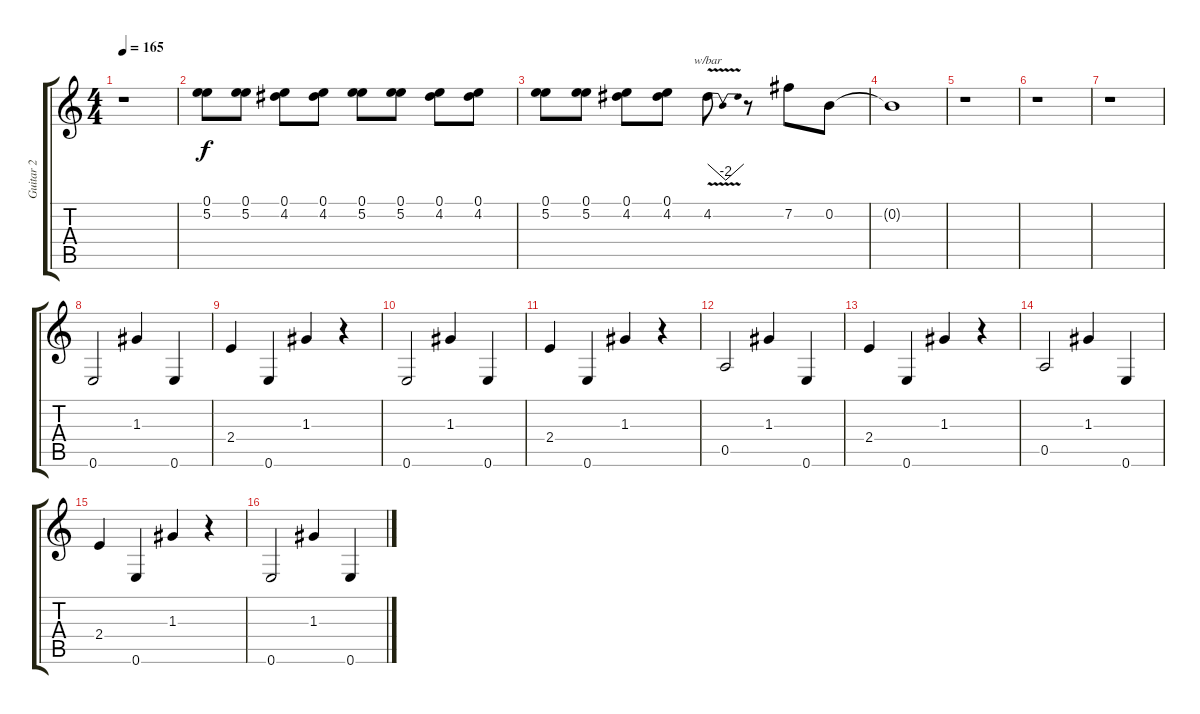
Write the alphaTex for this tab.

\track ("Guitar 2" "Guitar 2") {instrument distortionguitar}
\staff {score tabs}
\tuning (E4 B3 G3 D3 A2 E2) {hide}
\ts (4 4)
\tempo 165
\clef g2
\ks c
r.1{dy f} |
(0.1 5.2).8 (0.1 5.2).8 (0.1 4.2).8 (0.1 4.2).8 (0.1 5.2).8 (0.1 5.2).8 (0.1 4.2).8 (0.1 4.2).8 |
(0.1 5.2).8 (0.1 5.2).8 (0.1 4.2).8 (0.1 4.2).8 4.2{v}.8{tbe (dip default 0 0 30 -8 32 -8 60 0)} r.8 7.2.8 0.2.8 |
0.2{t}.1 |
r.1 |
r.1 |
r.1 |
0.6.2{volume 11} 1.3.4 0.6.4 |
2.4.4 0.6.4 1.3.4 r.4 |
0.6.2 1.3.4 0.6.4 |
2.4.4 0.6.4 1.3.4 r.4 |
0.5.2 1.3.4 0.6.4 |
2.4.4 0.6.4 1.3.4 r.4 |
0.5.2 1.3.4 0.6.4 |
2.4.4 0.6.4 1.3.4 r.4 |
0.6.2 1.3.4 0.6.4
